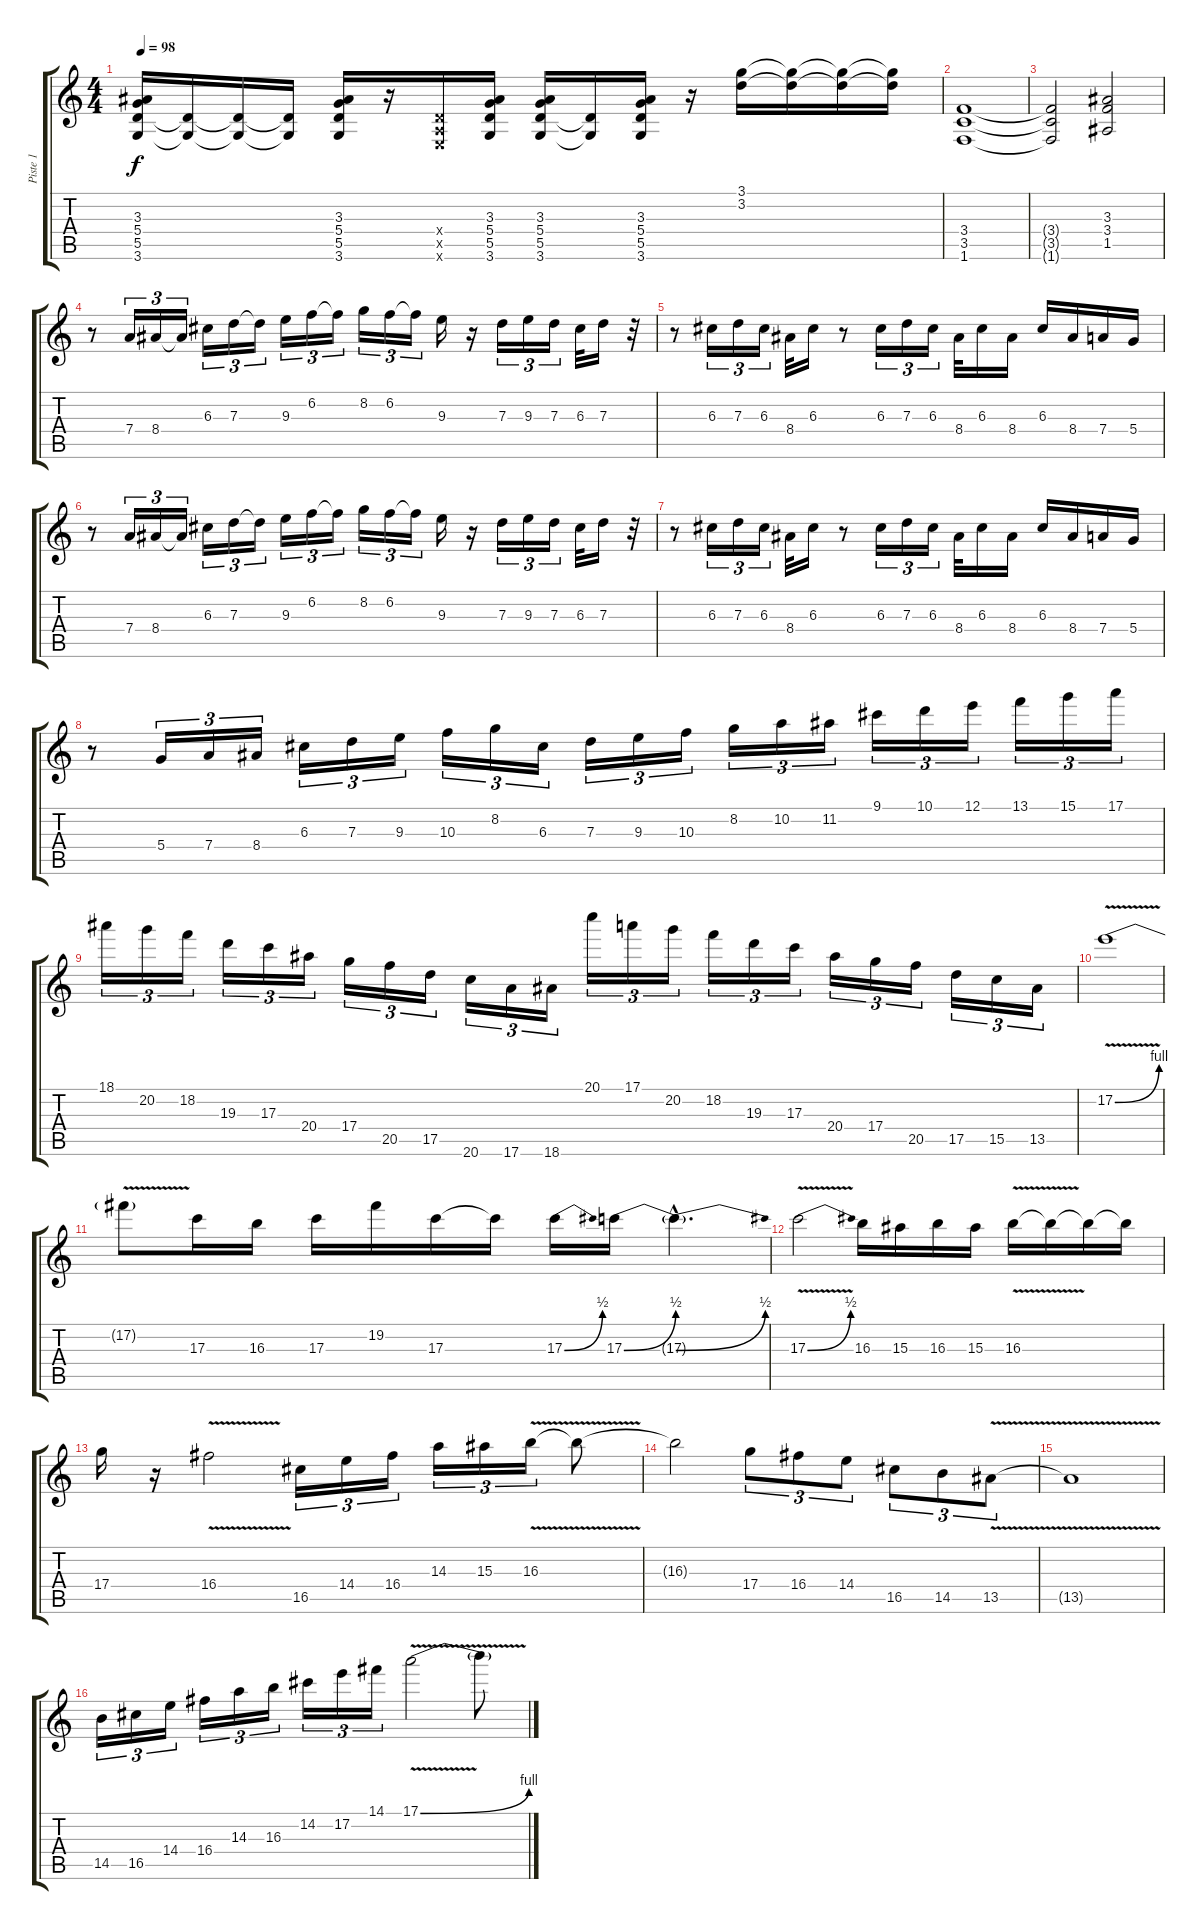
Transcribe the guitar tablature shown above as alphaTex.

\track ("Piste 1" "Piste 1") {instrument distortionguitar}
\staff {score tabs}
\tuning (E4 B3 G3 D3 A2 E2) {hide}
\ts (4 4)
\tempo 98
\clef g2
\ks c
(3.3 5.4 5.5 3.6).16{dy f} (5.5{t} 3.6{t}).16 (5.5{t} 3.6{t}).16 (5.5{t} 3.6{t}).16 (3.3 5.4 5.5 3.6).16 r.16 (0.4{x} 0.5{x} 0.6{x}).16 (3.3 5.4 5.5 3.6).16 (3.3 5.4 5.5 3.6).16 (5.5{t} 3.6{t}).16 (3.3 5.4 5.5 3.6).16 r.16 (3.1 3.2).16 (3.1{t} 3.2{t}).16 (3.1{t} 3.2{t}).16 (3.1{t} 3.2{t}).16 |
(3.4 3.5 1.6).1 |
(3.4{t} 3.5{t} 1.6{t}).2 (3.3 3.4 1.5).2 |
r.8 7.4.16{tu (3 2)} 8.4.16{tu (3 2)} 8.4{t}.16{tu (3 2)} 6.3.16{tu (3 2)} 7.3.16{tu (3 2)} 7.3{t}.16{tu (3 2)} 9.3.16{tu (3 2)} 6.2.16{tu (3 2)} 6.2{t}.16{tu (3 2)} 8.2.16{tu (3 2)} 6.2.16{tu (3 2)} 6.2{t}.16{tu (3 2)} 9.3.16 r.16 7.3.16{tu (3 2)} 9.3.16{tu (3 2)} 7.3.16{tu (3 2)} 6.3.32 7.3.16 r.32 |
r.8 6.3.16{tu (3 2)} 7.3.16{tu (3 2)} 6.3.16{tu (3 2)} 8.4.32 6.3.16 r.8 6.3.16{tu (3 2)} 7.3.16{tu (3 2)} 6.3.16{tu (3 2)} 8.4.32 6.3.16 8.4.16 6.3.16 8.4.16 7.4.16 5.4.16 |
r.8 7.4.16{tu (3 2)} 8.4.16{tu (3 2)} 8.4{t}.16{tu (3 2)} 6.3.16{tu (3 2)} 7.3.16{tu (3 2)} 7.3{t}.16{tu (3 2)} 9.3.16{tu (3 2)} 6.2.16{tu (3 2)} 6.2{t}.16{tu (3 2)} 8.2.16{tu (3 2)} 6.2.16{tu (3 2)} 6.2{t}.16{tu (3 2)} 9.3.16 r.16 7.3.16{tu (3 2)} 9.3.16{tu (3 2)} 7.3.16{tu (3 2)} 6.3.32 7.3.16 r.32 |
r.8 6.3.16{tu (3 2)} 7.3.16{tu (3 2)} 6.3.16{tu (3 2)} 8.4.32 6.3.16 r.8 6.3.16{tu (3 2)} 7.3.16{tu (3 2)} 6.3.16{tu (3 2)} 8.4.32 6.3.16 8.4.16 6.3.16 8.4.16 7.4.16 5.4.16 |
r.8 5.4.16{tu (3 2)} 7.4.16{tu (3 2)} 8.4.16{tu (3 2)} 6.3.16{tu (3 2)} 7.3.16{tu (3 2)} 9.3.16{tu (3 2)} 10.3.16{tu (3 2)} 8.2.16{tu (3 2)} 6.3.16{tu (3 2)} 7.3.16{tu (3 2)} 9.3.16{tu (3 2)} 10.3.16{tu (3 2)} 8.2.16{tu (3 2)} 10.2.16{tu (3 2)} 11.2.16{tu (3 2)} 9.1.16{tu (3 2)} 10.1.16{tu (3 2)} 12.1.16{tu (3 2)} 13.1.16{tu (3 2)} 15.1.16{tu (3 2)} 17.1.16{tu (3 2)} |
18.1.16{tu (3 2)} 20.2.16{tu (3 2)} 18.2.16{tu (3 2)} 19.3.16{tu (3 2)} 17.3.16{tu (3 2)} 20.4.16{tu (3 2)} 17.4.16{tu (3 2)} 20.5.16{tu (3 2)} 17.5.16{tu (3 2)} 20.6.16{tu (3 2)} 17.6.16{tu (3 2)} 18.6.16{tu (3 2)} 20.1.16{tu (3 2)} 17.1.16{tu (3 2)} 20.2.16{tu (3 2)} 18.2.16{tu (3 2)} 19.3.16{tu (3 2)} 17.3.16{tu (3 2)} 20.4.16{tu (3 2)} 17.4.16{tu (3 2)} 20.5.16{tu (3 2)} 17.5.16{tu (3 2)} 15.5.16{tu (3 2)} 13.5.16{tu (3 2)} |
17.2{be (bend 0 0 60 4) v}.1 |
17.2{t}.8 17.3.16 16.3.16 17.3.16 19.2.16 17.3.16 17.3{t}.16 17.3{be (bend 0 0 60 2)}.16 17.3{be (bend 0 0 60 2)}.16 17.3{be (bend 0 0 60 2) hac t}.4{d} |
17.3{be (bend 0 0 60 2) v}.2 16.3.16 15.3.16 16.3.16 15.3.16 16.3{v}.16 16.3{t}.16 16.3{t}.16 16.3{t}.16 |
17.4.16 r.16 16.4{v}.2 16.5.16{tu (3 2)} 14.4.16{tu (3 2)} 16.4.16{tu (3 2)} 14.3.16{tu (3 2)} 15.3.16{tu (3 2)} 16.3{v}.16{tu (3 2)} 16.3{t}.8 |
16.3{t}.2 17.4.8{tu (3 2)} 16.4.8{tu (3 2)} 14.4.8{tu (3 2)} 16.5.8{tu (3 2)} 14.5.8{tu (3 2)} 13.5{v}.8{tu (3 2)} |
13.5{t}.1 |
14.5.16{tu (3 2)} 16.5.16{tu (3 2)} 14.4.16{tu (3 2)} 16.4.16{tu (3 2)} 14.3.16{tu (3 2)} 16.3.16{tu (3 2)} 14.2.16{tu (3 2)} 17.2.16{tu (3 2)} 14.1.16{tu (3 2)} 17.1{be (bend 0 0 60 4) v}.2 17.1{t}.8
